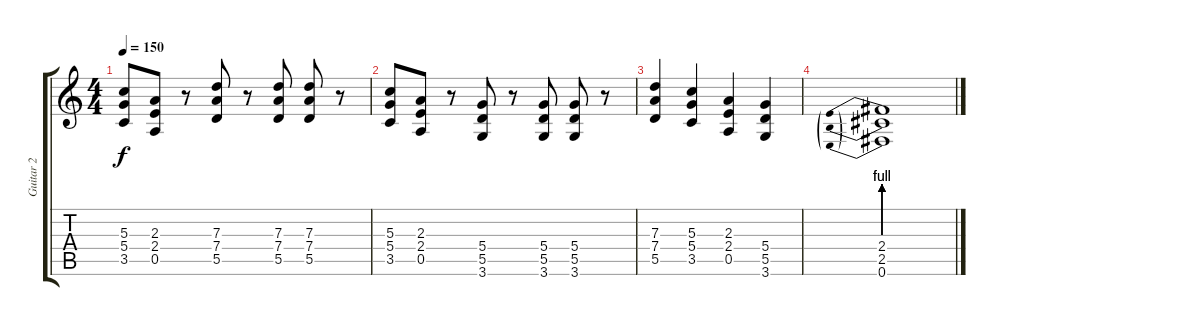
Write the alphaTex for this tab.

\track ("Guitar 2" "Guitar 2") {instrument distortionguitar}
\staff {score tabs}
\tuning (E4 B3 G3 D3 A2 E2) {hide}
\ts (4 4)
\tempo 150
\clef g2
\ks c
(5.3 5.4 3.5).8{dy f} (2.3 2.4 0.5).8 r.8 (7.3 7.4 5.5).8 r.8 (7.3 7.4 5.5).8 (7.3 7.4 5.5).8 r.8 |
(5.3 5.4 3.5).8 (2.3 2.4 0.5).8 r.8 (5.4 5.5 3.6).8 r.8 (5.4 5.5 3.6).8 (5.4 5.5 3.6).8 r.8 |
(7.3 7.4 5.5).4 (5.3 5.4 3.5).4 (2.3 2.4 0.5).4 (5.4 5.5 3.6).4 |
(2.4{be (prebend 0 4 60 4)} 2.5{be (prebend 0 4 60 4)} 0.6{be (prebend 0 4 60 4)}).1
